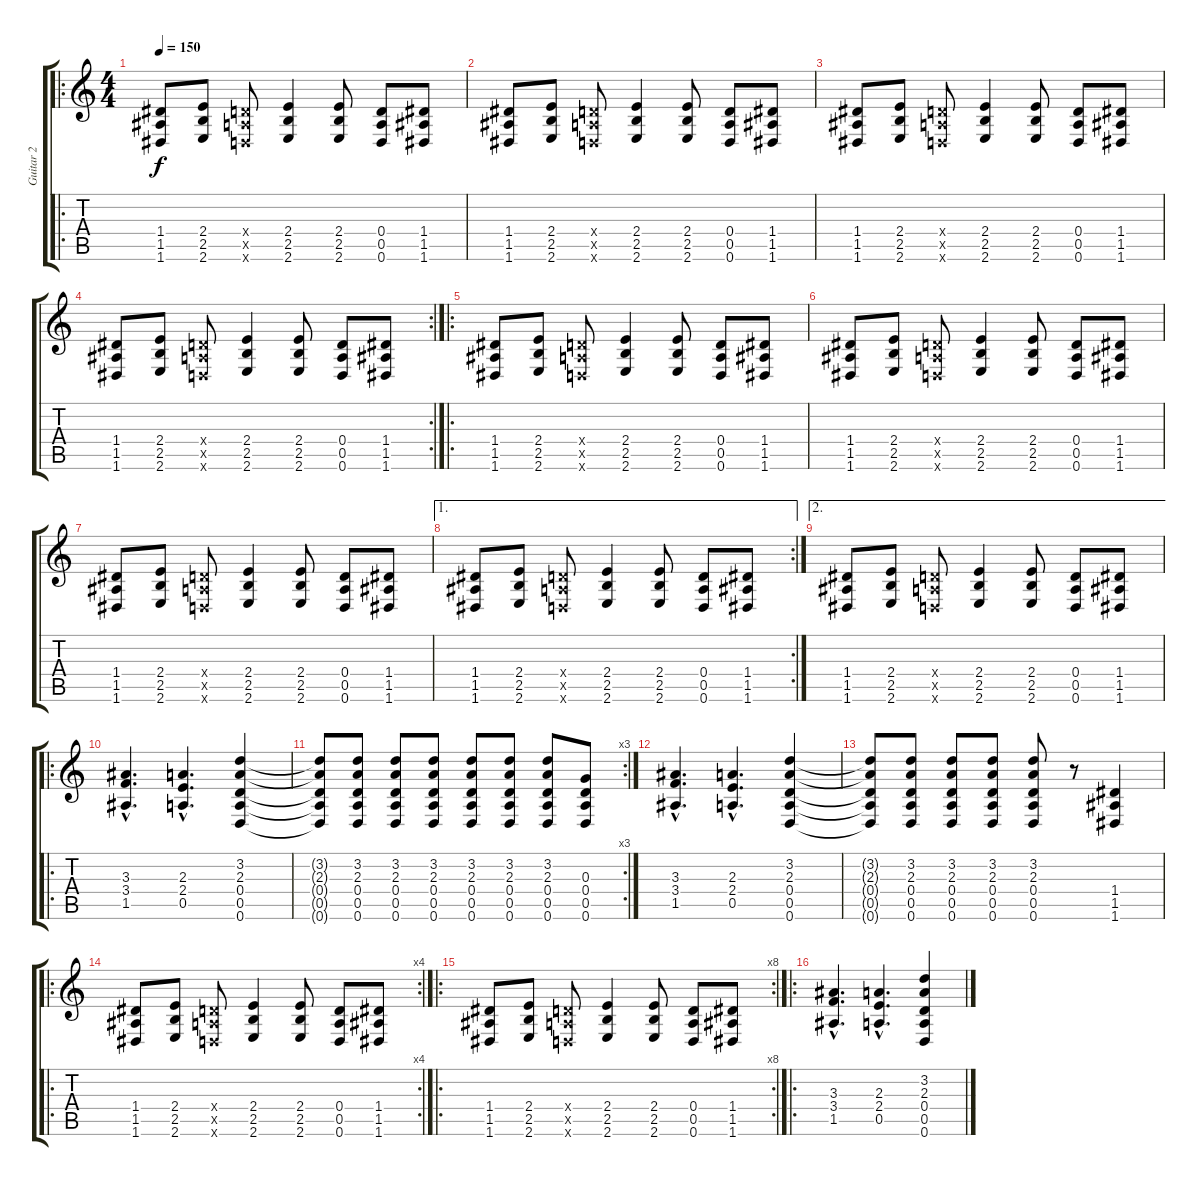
\track ("Guitar 2" "Guitar 2") {instrument distortionguitar}
\staff {score tabs}
\tuning (E4 B3 G3 D3 A2 D2) {hide}
\ro
\ts (4 4)
\tempo 150
\clef g2
\ks c
(1.4 1.5 1.6).8{dy f} (2.4 2.5 2.6).8 (0.4{x} 0.5{x} 0.6{x}).8 (2.4 2.5 2.6).4 (2.4 2.5 2.6).8 (0.4 0.5 0.6).8 (1.4 1.5 1.6).8 |
(1.4 1.5 1.6).8 (2.4 2.5 2.6).8 (0.4{x} 0.5{x} 0.6{x}).8 (2.4 2.5 2.6).4 (2.4 2.5 2.6).8 (0.4 0.5 0.6).8 (1.4 1.5 1.6).8 |
(1.4 1.5 1.6).8 (2.4 2.5 2.6).8 (0.4{x} 0.5{x} 0.6{x}).8 (2.4 2.5 2.6).4 (2.4 2.5 2.6).8 (0.4 0.5 0.6).8 (1.4 1.5 1.6).8 |
\rc 2
(1.4 1.5 1.6).8 (2.4 2.5 2.6).8 (0.4{x} 0.5{x} 0.6{x}).8 (2.4 2.5 2.6).4 (2.4 2.5 2.6).8 (0.4 0.5 0.6).8 (1.4 1.5 1.6).8 |
\ro
(1.4 1.5 1.6).8 (2.4 2.5 2.6).8 (0.4{x} 0.5{x} 0.6{x}).8 (2.4 2.5 2.6).4 (2.4 2.5 2.6).8 (0.4 0.5 0.6).8 (1.4 1.5 1.6).8 |
(1.4 1.5 1.6).8 (2.4 2.5 2.6).8 (0.4{x} 0.5{x} 0.6{x}).8 (2.4 2.5 2.6).4 (2.4 2.5 2.6).8 (0.4 0.5 0.6).8 (1.4 1.5 1.6).8 |
(1.4 1.5 1.6).8 (2.4 2.5 2.6).8 (0.4{x} 0.5{x} 0.6{x}).8 (2.4 2.5 2.6).4 (2.4 2.5 2.6).8 (0.4 0.5 0.6).8 (1.4 1.5 1.6).8 |
\ae 1
\rc 2
(1.4 1.5 1.6).8 (2.4 2.5 2.6).8 (0.4{x} 0.5{x} 0.6{x}).8 (2.4 2.5 2.6).4 (2.4 2.5 2.6).8 (0.4 0.5 0.6).8 (1.4 1.5 1.6).8 |
\ae 2
(1.4 1.5 1.6).8 (2.4 2.5 2.6).8 (0.4{x} 0.5{x} 0.6{x}).8 (2.4 2.5 2.6).4 (2.4 2.5 2.6).8 (0.4 0.5 0.6).8 (1.4 1.5 1.6).8 |
\ro
(3.3{hac} 3.4{hac} 1.5{hac}).4{d} (2.3{hac} 2.4{hac} 0.5{hac}).4{d} (3.2 2.3 0.4 0.5 0.6).4 |
\rc 3
(3.2{t} 2.3{t} 0.4{t} 0.5{t} 0.6{t}).8 (3.2 2.3 0.4 0.5 0.6).8 (3.2 2.3 0.4 0.5 0.6).8 (3.2 2.3 0.4 0.5 0.6).8 (3.2 2.3 0.4 0.5 0.6).8 (3.2 2.3 0.4 0.5 0.6).8 (3.2 2.3 0.4 0.5 0.6).8 (0.3 0.4 0.5 0.6).8 |
(3.3{hac} 3.4{hac} 1.5{hac}).4{d} (2.3{hac} 2.4{hac} 0.5{hac}).4{d} (3.2 2.3 0.4 0.5 0.6).4 |
(3.2{t} 2.3{t} 0.4{t} 0.5{t} 0.6{t}).8 (3.2 2.3 0.4 0.5 0.6).8 (3.2 2.3 0.4 0.5 0.6).8 (3.2 2.3 0.4 0.5 0.6).8 (3.2 2.3 0.4 0.5 0.6).8 r.8 (1.4 1.5 1.6).4 |
\ro
\rc 4
(1.4 1.5 1.6).8 (2.4 2.5 2.6).8 (0.4{x} 0.5{x} 0.6{x}).8 (2.4 2.5 2.6).4 (2.4 2.5 2.6).8 (0.4 0.5 0.6).8 (1.4 1.5 1.6).8 |
\ro
\rc 8
(1.4 1.5 1.6).8 (2.4 2.5 2.6).8 (0.4{x} 0.5{x} 0.6{x}).8 (2.4 2.5 2.6).4 (2.4 2.5 2.6).8 (0.4 0.5 0.6).8 (1.4 1.5 1.6).8 |
\ro
(3.3{hac} 3.4{hac} 1.5{hac}).4{d} (2.3{hac} 2.4{hac} 0.5{hac}).4{d} (3.2 2.3 0.4 0.5 0.6).4
